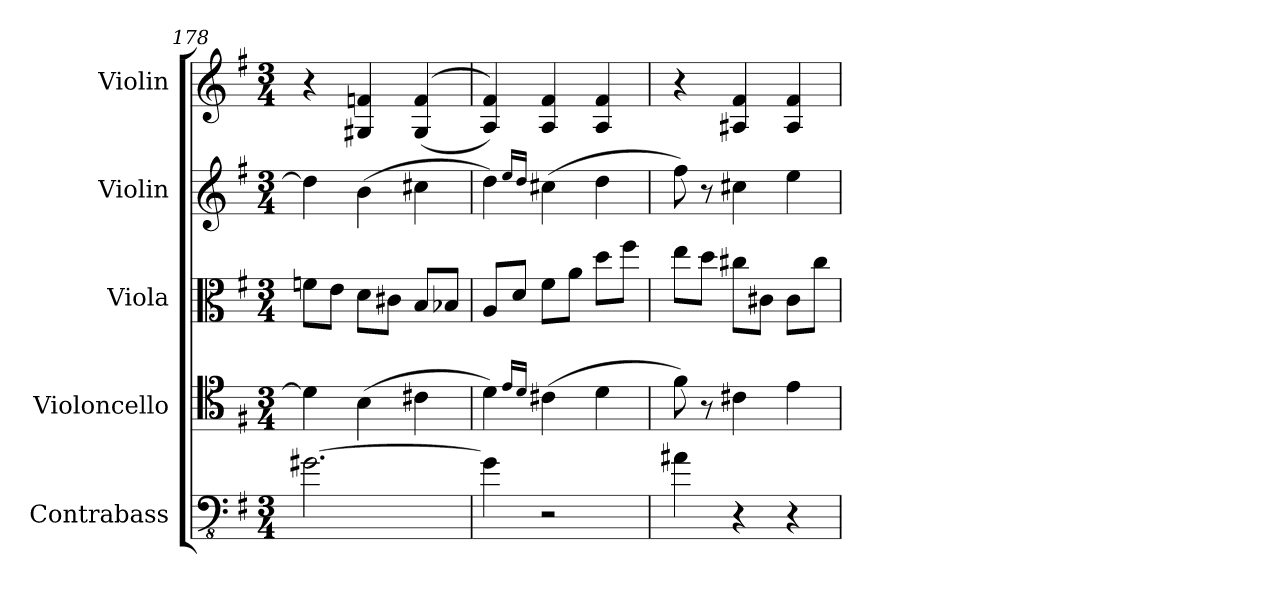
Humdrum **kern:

**kern	**kern	**kern	**kern	**kern
*part5	*part4	*part3	*part2	*part1
*staff5	*staff4	*staff3	*staff2	*staff1
*I"Contrabass	*I"Violoncello	*I"Viola	*I"Violin	*I"Violin
*I'Cb.	*I'Vc.	*I'Vla.	*I'Vln.	*I'Vln.
*clefFv4	*clefC4	*clefC3	*clefG2	*clefG2
*ITrd7c12	*	*	*	*
*k[f#]	*k[f#]	*k[f#]	*k[f#]	*k[f#]
*M3/4	*M3/4	*M3/4	*M3/4	*M3/4
=178	=178	=178	=178	=178
[2.GG#X\	4d\]	8fn\L	4dd\]	4r
.	.	8e\J	.	.
.	(4B\	8d\L	(4b\	4G#X/ 4fn/
.	.	8c#X\J	.	.
.	4c#X\	8B/L	4cc#X\	(>(4G#/ 4f/
.	.	8B-X/J	.	.
!!LO:LB:g=z
=179	=179	=179	=179	=179
4GG#\]	4d\)	8A/L	4dd\)	4A/ 4f#/))
.	.	8d/J	.	.
.	16qe/LL	.	16qee/LL	.
.	16qd/JJ	.	16qdd/JJ	.
2r	(4c#X\	8f#\L	(4cc#X\	4A/ 4f#/
.	.	8a\J	.	.
.	4d\	8dd\L	4dd\	4A/ 4f#/
.	.	8ff#\J	.	.
=180	=180	=180	=180	=180
4AA#X\	8f#\)	8ee\L	8ff#\)	4r
.	8r	8dd\J	8r	.
4r	4c#X\	8cc#X\L	4cc#X\	4A#X/ 4f#/
.	.	8c#X\J	.	.
4r	4e\	8c#\L	4ee\	4A#/ 4f#/
.	.	8cc#\J	.	.
=	=	=	=	=
*-	*-	*-	*-	*-
